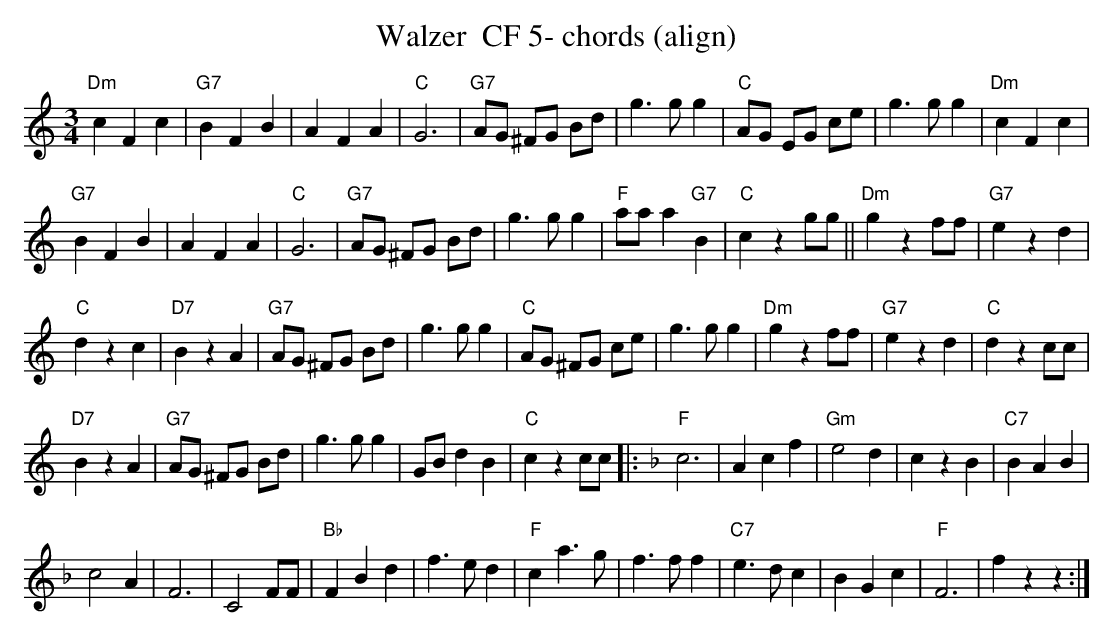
X:1
T:Walzer  CF 5- chords (align)
M:3/4
L:1/8
K:Cmaj%%MIDI gchordon
"Dm"c2F2c2 | "G7"B2F2B2 | A2F2A2 | "C"G6 | "G7"AG ^FG Bd | g3gg2 | "C"AG EG ce | g3gg2 | "Dm"c2F2c2 |
"G7"B2F2B2 | A2F2A2 | "C"G6 | "G7"AG ^FG Bd | g3gg2 | "F"aaa2 "G7"B2 | "C"c2z2gg || "Dm"g2z2ff | "G7"e2z2d2 |
"C"d2z2c2 | "D7"B2z2A2 | "G7"AG ^FG Bd | g3gg2 | "C"AG ^FG ce | g3gg2 | "Dm"g2z2ff | "G7"e2z2d2 | "C"d2z2cc |
"D7"B2z2A2 | "G7"AG ^FG Bd | g3gg2 | GB d2B2 | "C"c2z2cc |: [K:Fmaj] [L:1/4] "F"c3 | Acf | "Gm"e2d | czB | "C7"BAB |
c2A | F3 | C2F/2F/2 | "Bb"FBd | f>ed | "F"ca>g | f>ff | "C7"e>dc | BGc | "F"F3 | fzz :|
